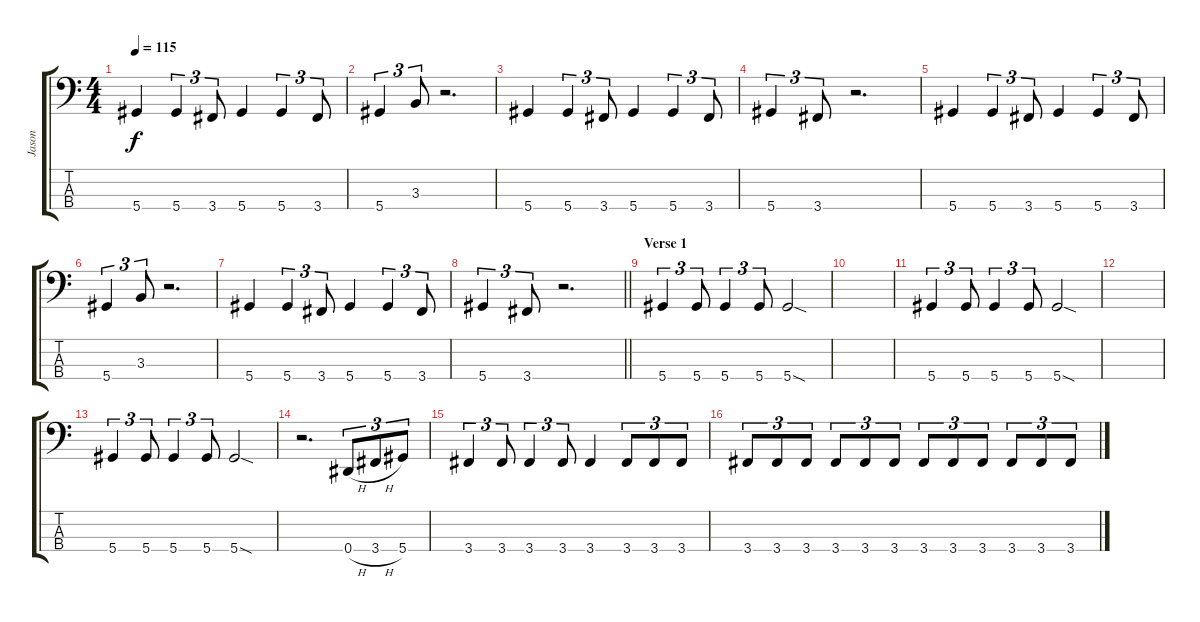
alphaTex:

\track ("Jason" "Jason") {instrument electricbassfinger}
\staff {score tabs}
\tuning (Gb2 Db2 Ab1 Eb1) {hide}
\ts (4 4)
\tempo 115
\clef f4
\ks c
5.4.4{dy f} 5.4.4{tu (3 2)} 3.4.8{tu (3 2)} 5.4.4 5.4.4{tu (3 2)} 3.4.8{tu (3 2)} |
5.4.4{tu (3 2)} 3.3.8{tu (3 2)} r.2{d} |
5.4.4 5.4.4{tu (3 2)} 3.4.8{tu (3 2)} 5.4.4 5.4.4{tu (3 2)} 3.4.8{tu (3 2)} |
5.4.4{tu (3 2)} 3.4.8{tu (3 2)} r.2{d} |
5.4.4 5.4.4{tu (3 2)} 3.4.8{tu (3 2)} 5.4.4 5.4.4{tu (3 2)} 3.4.8{tu (3 2)} |
5.4.4{tu (3 2)} 3.3.8{tu (3 2)} r.2{d} |
5.4.4 5.4.4{tu (3 2)} 3.4.8{tu (3 2)} 5.4.4 5.4.4{tu (3 2)} 3.4.8{tu (3 2)} |
\barLineRight lightlight
5.4.4{tu (3 2)} 3.4.8{tu (3 2)} r.2{d} |
\section ("" "Verse 1")
5.4.4{tu (3 2)} 5.4.8{tu (3 2)} 5.4.4{tu (3 2)} 5.4.8{tu (3 2)} 5.4{sod}.2 |
|
5.4.4{tu (3 2)} 5.4.8{tu (3 2)} 5.4.4{tu (3 2)} 5.4.8{tu (3 2)} 5.4{sod}.2 |
|
5.4.4{tu (3 2)} 5.4.8{tu (3 2)} 5.4.4{tu (3 2)} 5.4.8{tu (3 2)} 5.4{sod}.2 |
r.2{d} 0.4{h}.8{tu (3 2)} 3.4{h}.8{tu (3 2)} 5.4.8{tu (3 2)} |
3.4.4{tu (3 2)} 3.4.8{tu (3 2)} 3.4.4{tu (3 2)} 3.4.8{tu (3 2)} 3.4.4 3.4.8{tu (3 2)} 3.4.8{tu (3 2)} 3.4.8{tu (3 2)} |
3.4.8{tu (3 2)} 3.4.8{tu (3 2)} 3.4.8{tu (3 2)} 3.4.8{tu (3 2)} 3.4.8{tu (3 2)} 3.4.8{tu (3 2)} 3.4.8{tu (3 2)} 3.4.8{tu (3 2)} 3.4.8{tu (3 2)} 3.4.8{tu (3 2)} 3.4.8{tu (3 2)} 3.4.8{tu (3 2)}
